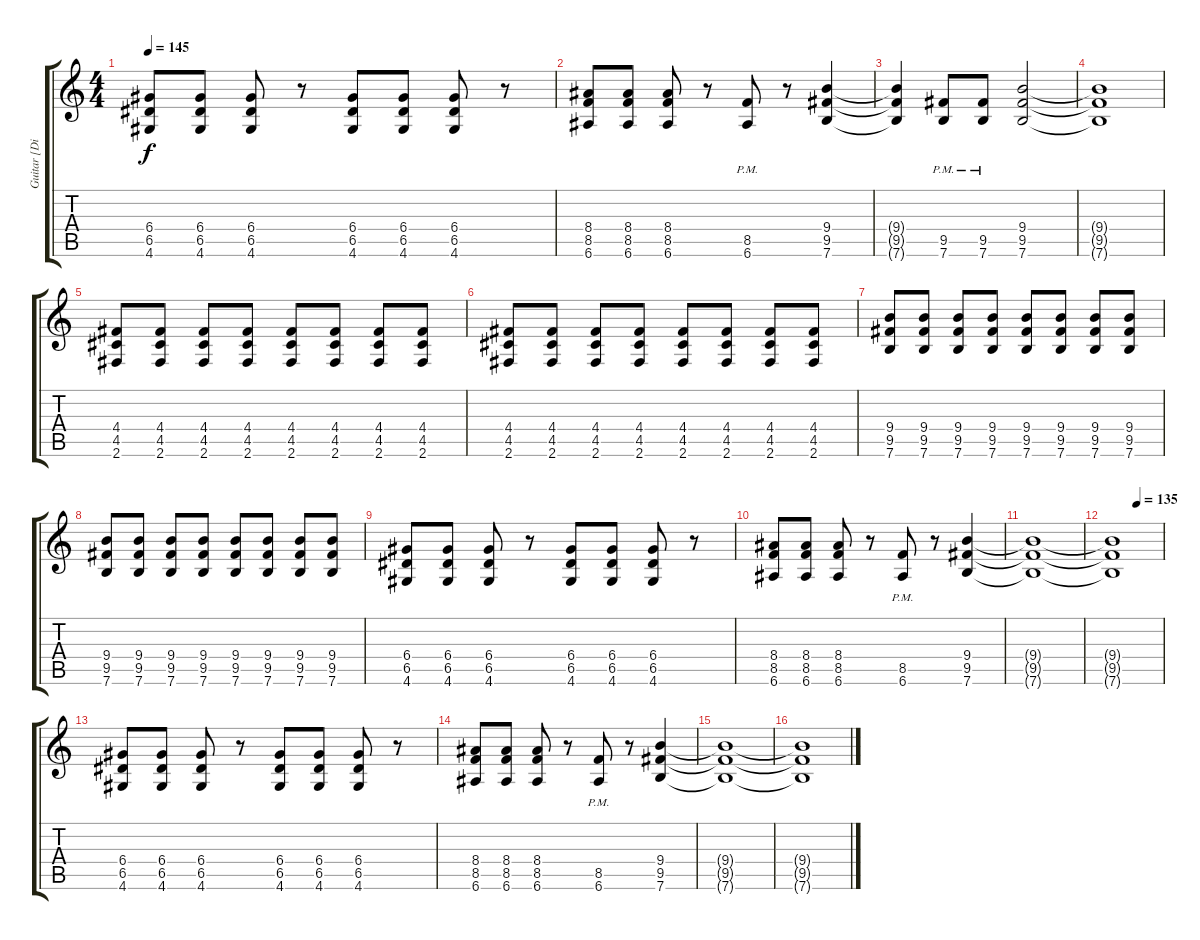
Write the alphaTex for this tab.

\track ("Guitar [Distorted]" "Guitar [Di") {instrument distortionguitar}
\staff {score tabs}
\tuning (E4 B3 G3 D3 A2 E2) {hide}
\ts (4 4)
\tempo 145
\clef g2
\ks c
(6.4 6.5 4.6).8{dy f} (6.4 6.5 4.6).8 (6.4 6.5 4.6).8 r.8 (6.4 6.5 4.6).8 (6.4 6.5 4.6).8 (6.4 6.5 4.6).8 r.8 |
(8.4 8.5 6.6).8 (8.4 8.5 6.6).8 (8.4 8.5 6.6).8 r.8 (8.5{pm} 6.6{pm}).8 r.8 (9.4 9.5 7.6).4 |
(9.4{t} 9.5{t} 7.6{t}).4 (9.5{pm} 7.6{pm}).8 (9.5{pm} 7.6{pm}).8 (9.4 9.5 7.6).2 |
(9.4{t} 9.5{t} 7.6{t}).1 |
(4.4 4.5 2.6).8 (4.4 4.5 2.6).8 (4.4 4.5 2.6).8 (4.4 4.5 2.6).8 (4.4 4.5 2.6).8 (4.4 4.5 2.6).8 (4.4 4.5 2.6).8 (4.4 4.5 2.6).8 |
(4.4 4.5 2.6).8 (4.4 4.5 2.6).8 (4.4 4.5 2.6).8 (4.4 4.5 2.6).8 (4.4 4.5 2.6).8 (4.4 4.5 2.6).8 (4.4 4.5 2.6).8 (4.4 4.5 2.6).8 |
(9.4 9.5 7.6).8 (9.4 9.5 7.6).8 (9.4 9.5 7.6).8 (9.4 9.5 7.6).8 (9.4 9.5 7.6).8 (9.4 9.5 7.6).8 (9.4 9.5 7.6).8 (9.4 9.5 7.6).8 |
(9.4 9.5 7.6).8 (9.4 9.5 7.6).8 (9.4 9.5 7.6).8 (9.4 9.5 7.6).8 (9.4 9.5 7.6).8 (9.4 9.5 7.6).8 (9.4 9.5 7.6).8 (9.4 9.5 7.6).8 |
(6.4 6.5 4.6).8 (6.4 6.5 4.6).8 (6.4 6.5 4.6).8 r.8 (6.4 6.5 4.6).8 (6.4 6.5 4.6).8 (6.4 6.5 4.6).8 r.8 |
(8.4 8.5 6.6).8 (8.4 8.5 6.6).8 (8.4 8.5 6.6).8 r.8 (8.5{pm} 6.6{pm}).8 r.8 (9.4 9.5 7.6).4 |
(9.4{t} 9.5{t} 7.6{t}).1 |
\tempo (135 0.5)
(9.4{t} 9.5{t} 7.6{t}).1 |
(6.4 6.5 4.6).8 (6.4 6.5 4.6).8 (6.4 6.5 4.6).8 r.8 (6.4 6.5 4.6).8 (6.4 6.5 4.6).8 (6.4 6.5 4.6).8 r.8 |
(8.4 8.5 6.6).8 (8.4 8.5 6.6).8 (8.4 8.5 6.6).8 r.8 (8.5{pm} 6.6{pm}).8 r.8 (9.4 9.5 7.6).4 |
(9.4{t} 9.5{t} 7.6{t}).1 |
(9.4{t} 9.5{t} 7.6{t}).1
